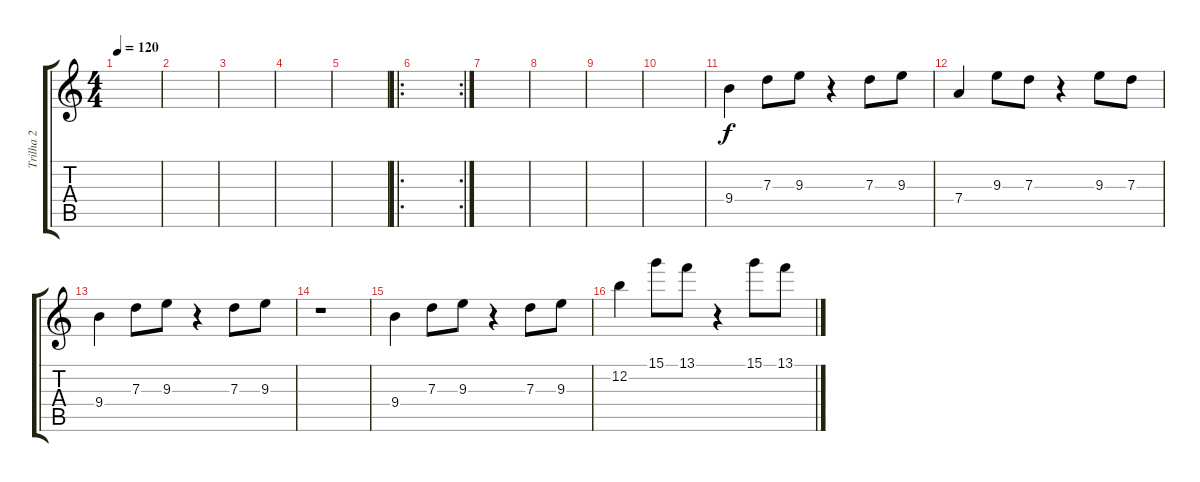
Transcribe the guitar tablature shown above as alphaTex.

\track ("Trilha 2" "Trilha 2") {instrument acousticguitarnylon}
\staff {score tabs}
\tuning (E4 B3 G3 D3 A2 E2) {hide}
\ts (4 4)
\tempo 120
\clef g2
\ks c
|
|
|
|
|
\ro
\rc 2
|
|
|
|
|
9.4.4 7.3.8 9.3.8 r.4 7.3.8 9.3.8 |
7.4.4 9.3.8 7.3.8 r.4 9.3.8 7.3.8 |
9.4.4 7.3.8 9.3.8 r.4 7.3.8 9.3.8 |
r.1 |
9.4.4 7.3.8 9.3.8 r.4 7.3.8 9.3.8 |
12.2.4 15.1.8 13.1.8 r.4 15.1.8 13.1.8
